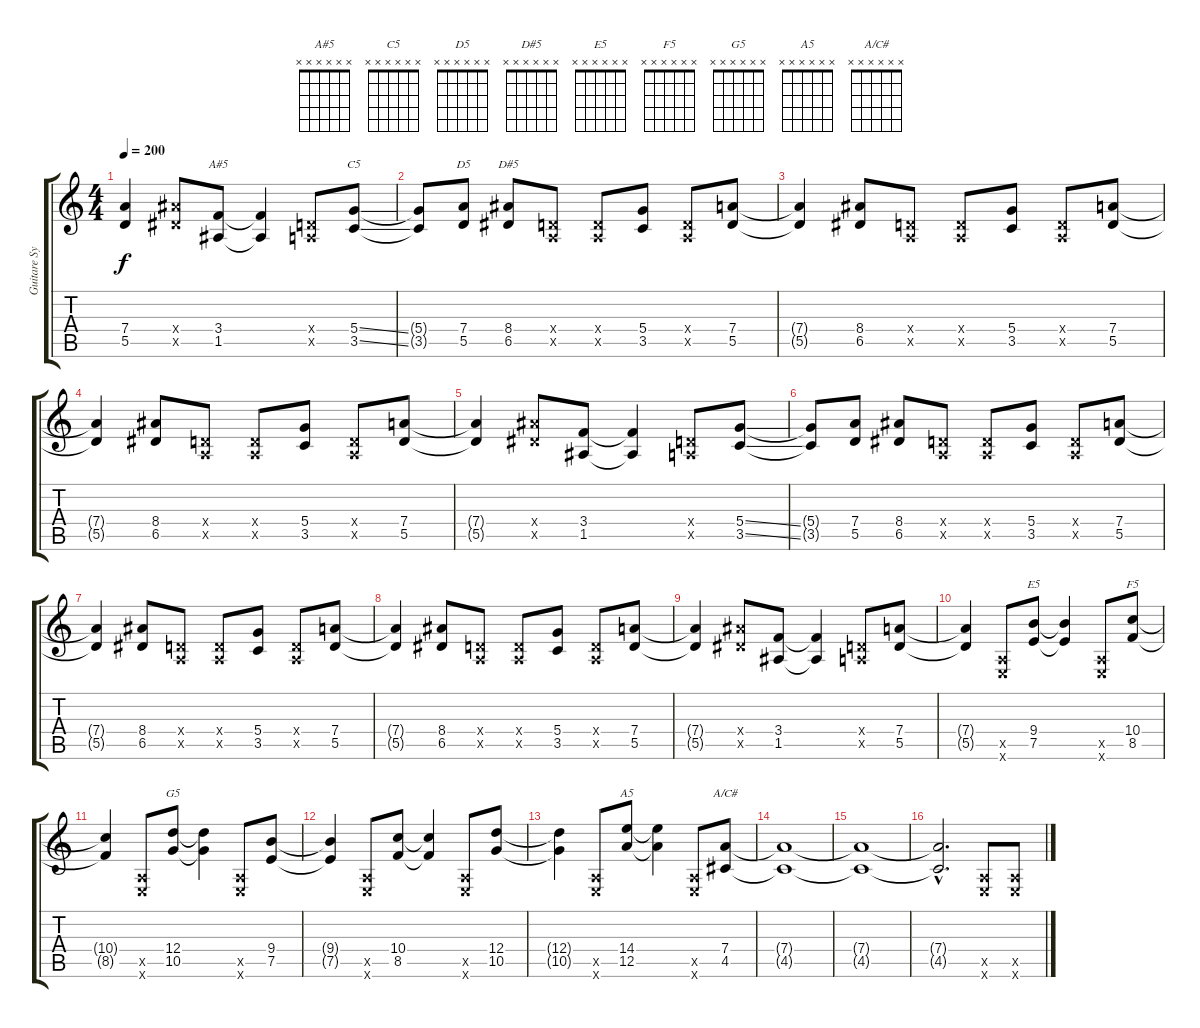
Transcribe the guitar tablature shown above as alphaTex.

\track ("Guitare Sylvain" "Guitare Sy") {instrument overdrivenguitar}
\staff {score tabs}
\tuning (E4 B3 G3 D3 A2 E2) {hide}
\chord ("A#5" x x x x x x)
\chord ("C5" x x x x x x)
\chord ("D5" x x x x x x)
\chord ("D#5" x x x x x x)
\chord ("E5" x x x x x x)
\chord ("F5" x x x x x x)
\chord ("G5" x x x x x x)
\chord ("A5" x x x x x x)
\chord ("A/C#" x x x x x x)
\ts (4 4)
\tempo 200
\clef g2
\ks c
(7.4{t} 5.5{t}).4{dy f} (8.4{x} 6.5{x}).8 (3.4 1.5).8{ch "A#5"} (3.4{t} 1.5{t}).4 (0.4{x} 0.5{x}).8 (5.4{ss} 3.5{ss}).8{ch "C5"} |
(5.4{t} 3.5{t}).8 (7.4 5.5).8{ch "D5"} (8.4 6.5).8{ch "D#5"} (0.4{x} 0.5{x}).8 (0.4{x} 0.5{x}).8 (5.4 3.5).8 (0.4{x} 0.5{x}).8 (7.4 5.5).8 |
(7.4{t} 5.5{t}).4 (8.4 6.5).8 (0.4{x} 0.5{x}).8 (0.4{x} 0.5{x}).8 (5.4 3.5).8 (0.4{x} 0.5{x}).8 (7.4 5.5).8 |
(7.4{t} 5.5{t}).4 (8.4 6.5).8 (0.4{x} 0.5{x}).8 (0.4{x} 0.5{x}).8 (5.4 3.5).8 (0.4{x} 0.5{x}).8 (7.4 5.5).8 |
(7.4{t} 5.5{t}).4 (8.4{x} 6.5{x}).8 (3.4 1.5).8 (3.4{t} 1.5{t}).4 (0.4{x} 0.5{x}).8 (5.4{ss} 3.5{ss}).8 |
(5.4{t} 3.5{t}).8 (7.4 5.5).8 (8.4 6.5).8 (0.4{x} 0.5{x}).8 (0.4{x} 0.5{x}).8 (5.4 3.5).8 (0.4{x} 0.5{x}).8 (7.4 5.5).8 |
(7.4{t} 5.5{t}).4 (8.4 6.5).8 (0.4{x} 0.5{x}).8 (0.4{x} 0.5{x}).8 (5.4 3.5).8 (0.4{x} 0.5{x}).8 (7.4 5.5).8 |
(7.4{t} 5.5{t}).4 (8.4 6.5).8 (0.4{x} 0.5{x}).8 (0.4{x} 0.5{x}).8 (5.4 3.5).8 (0.4{x} 0.5{x}).8 (7.4 5.5).8 |
(7.4{t} 5.5{t}).4 (8.4{x} 6.5{x}).8 (3.4 1.5).8 (3.4{t} 1.5{t}).4 (0.4{x} 0.5{x}).8 (7.4 5.5).8 |
(7.4{t} 5.5{t}).4 (0.5{x} 0.6{x}).8 (9.4 7.5).8{ch "E5"} (9.4{t} 7.5{t}).4 (0.5{x} 0.6{x}).8 (10.4 8.5).8{ch "F5"} |
(10.4{t} 8.5{t}).4 (0.5{x} 0.6{x}).8 (12.4 10.5).8{ch "G5"} (12.4{t} 10.5{t}).4 (0.5{x} 0.6{x}).8 (9.4 7.5).8 |
(9.4{t} 7.5{t}).4 (0.5{x} 0.6{x}).8 (10.4 8.5).8 (10.4{t} 8.5{t}).4 (0.5{x} 0.6{x}).8 (12.4 10.5).8 |
(12.4{t} 10.5{t}).4 (0.5{x} 0.6{x}).8 (14.4 12.5).8{ch "A5"} (14.4{t} 12.5{t}).4 (0.5{x} 0.6{x}).8 (7.4 4.5).8{ch "A/C#"} |
(7.4{t} 4.5{t}).1 |
(7.4{t} 4.5{t}).1 |
(7.4{hac t} 4.5{hac t}).2{d} (0.5{x} 0.6{x}).8 (0.5{x} 0.6{x}).8
